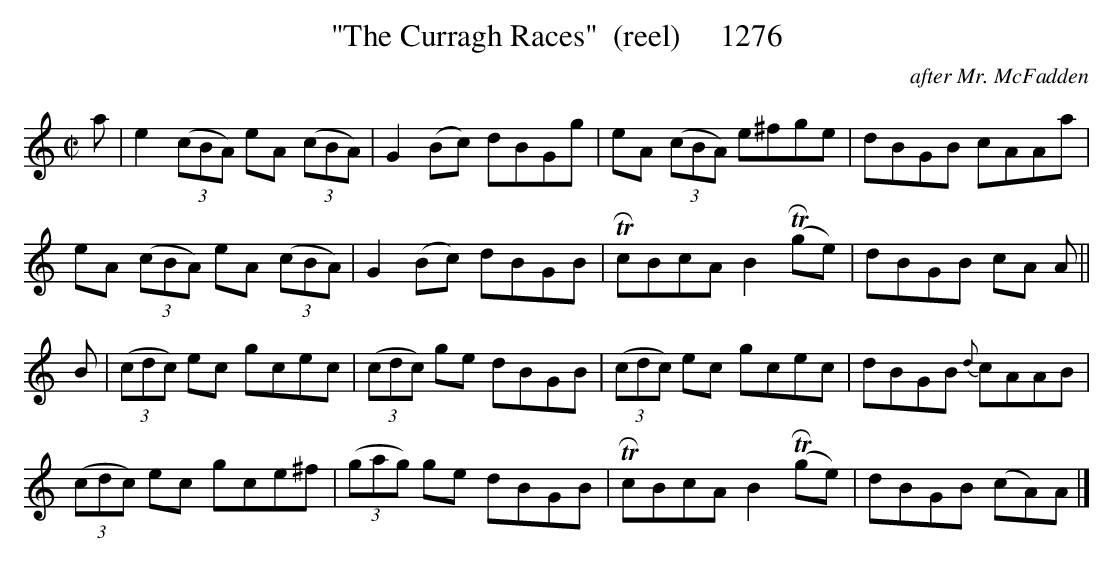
X:1
T:"The Curragh Races"  (reel)     1276
C:after Mr. McFadden
BRENNAN July 2003 (HTTP://WWW.SOSYOURMOM.COM)
M:C|
L:1/8
K:C
a|e2 (3(cBA) eA  (3(cBA)|G2(Bc) dBGg|eA  (3(cBA) e^fge|dBGB cAAa|
eA  (3(cBA) eA  (3(cBA)|G2(Bc) dBGB| TRcBcA B2 (TRge)|dBGB cA A||
B| (3(cdc) ec gcec|(3(cdc) ge dBGB|(3(cdc) ec gcec|dBGB {d}cAAB|
(3(cdc) ec gce^f|(3(gag) ge dBGB| TRcBcA B2 (TRge)|dBGB (cA)A|]
